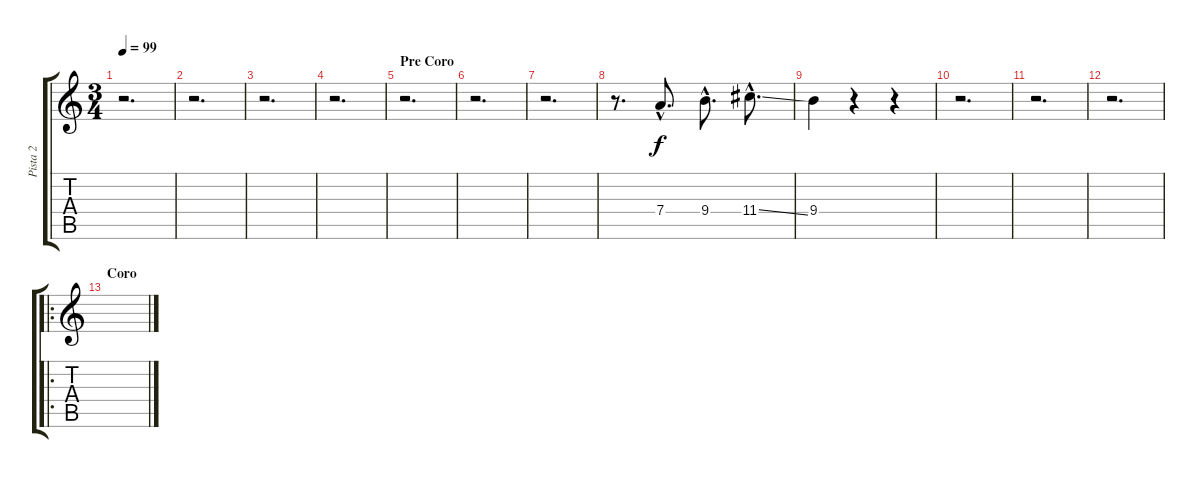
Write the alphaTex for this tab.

\track ("Pista 2" "Pista 2") {instrument electricguitarjazz}
\staff {score tabs}
\tuning (E4 B3 G3 D3 A2 E2) {hide}
\ts (3 4)
\tempo 99
\clef g2
\ks c
r.2{d dy f} |
r.2{d} |
r.2{d} |
r.2{d} |
\section ("" "Pre Coro")
r.2{d} |
r.2{d} |
r.2{d} |
r.8{d} 7.4{hac}.8{d} 9.4{hac}.8{d} 11.4{ss hac}.8{d} |
9.4.4 r.4 r.4 |
r.2{d} |
r.2{d} |
r.2{d} |
\ro
\section ("" "Coro")
